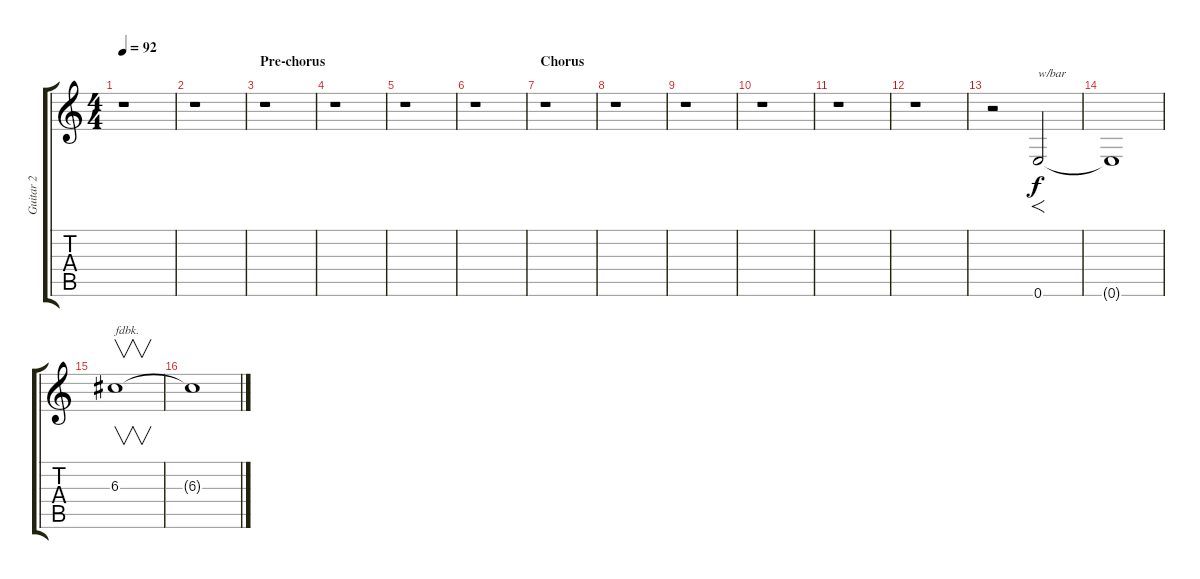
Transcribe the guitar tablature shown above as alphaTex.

\track ("Guitar 2" "Guitar 2") {instrument distortionguitar}
\staff {score tabs}
\tuning (E4 B3 G3 D3 A2 E2) {hide}
\ts (4 4)
\tempo 92
\clef g2
\ks c
r.1{dy f} |
r.1 |
\section ("" "Pre-chorus")
r.1 |
r.1 |
r.1 |
r.1 |
\section ("" "Chorus")
r.1 |
r.1 |
r.1 |
r.1 |
r.1 |
r.1 |
r.2 0.6.2{f txt "w/bar"} |
0.6{t}.1 |
6.3.1{v txt "fdbk."} |
6.3{t}.1
